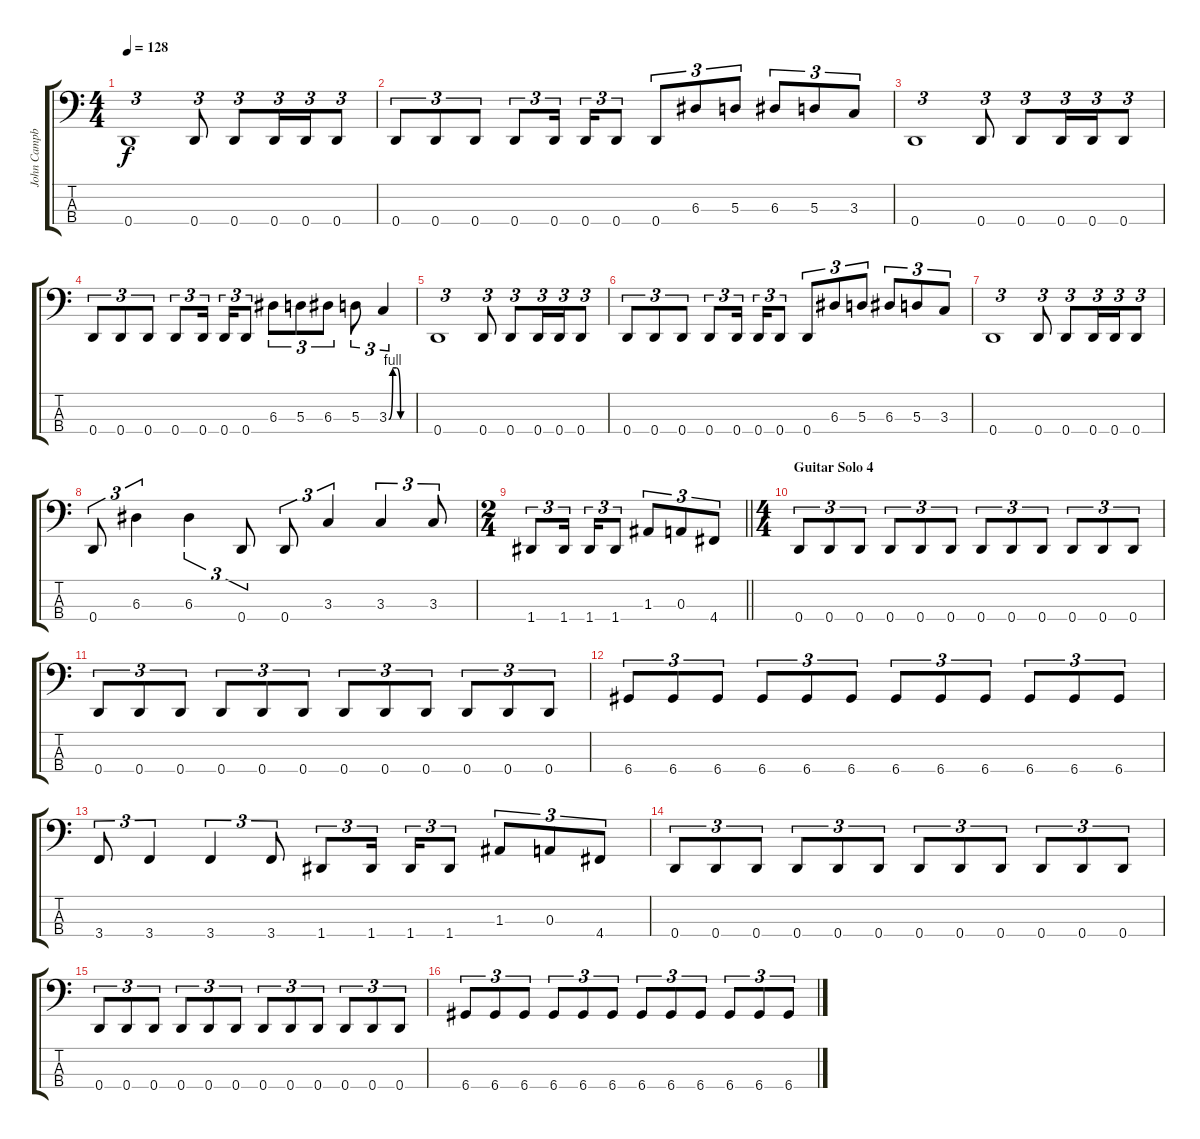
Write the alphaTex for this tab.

\track ("John Campbell" "John Campb") {instrument electricbasspick}
\staff {score tabs}
\tuning (G2 D2 A1 D1) {hide}
\ts (4 4)
\tempo 128
\clef f4
\ks c
0.4.1{tu (3 2) dy f} 0.4.8{tu (3 2)} 0.4.8{tu (3 2)} 0.4.16{tu (3 2)} 0.4.16{tu (3 2)} 0.4.8{tu (3 2)} |
0.4.8{tu (3 2)} 0.4.8{tu (3 2)} 0.4.8{tu (3 2)} 0.4.8{tu (3 2)} 0.4.16{tu (3 2) beam splitsecondary} 0.4.16{tu (3 2)} 0.4.8{tu (3 2)} 0.4.8{tu (3 2)} 6.3.8{tu (3 2)} 5.3.8{tu (3 2)} 6.3.8{tu (3 2)} 5.3.8{tu (3 2)} 3.3.8{tu (3 2)} |
0.4.1{tu (3 2)} 0.4.8{tu (3 2)} 0.4.8{tu (3 2)} 0.4.16{tu (3 2)} 0.4.16{tu (3 2)} 0.4.8{tu (3 2)} |
0.4.8{tu (3 2)} 0.4.8{tu (3 2)} 0.4.8{tu (3 2)} 0.4.8{tu (3 2)} 0.4.16{tu (3 2) beam splitsecondary} 0.4.16{tu (3 2)} 0.4.8{tu (3 2)} 6.3.8{tu (3 2)} 5.3.8{tu (3 2)} 6.3.8{tu (3 2)} 5.3.8{tu (3 2)} 3.3{be (custom 0 0 10 4 20 4 30 0 60 0)}.4{tu (3 2)} |
0.4.1{tu (3 2)} 0.4.8{tu (3 2)} 0.4.8{tu (3 2)} 0.4.16{tu (3 2)} 0.4.16{tu (3 2)} 0.4.8{tu (3 2)} |
0.4.8{tu (3 2)} 0.4.8{tu (3 2)} 0.4.8{tu (3 2)} 0.4.8{tu (3 2)} 0.4.16{tu (3 2) beam splitsecondary} 0.4.16{tu (3 2)} 0.4.8{tu (3 2)} 0.4.8{tu (3 2)} 6.3.8{tu (3 2)} 5.3.8{tu (3 2)} 6.3.8{tu (3 2)} 5.3.8{tu (3 2)} 3.3.8{tu (3 2)} |
0.4.1{tu (3 2)} 0.4.8{tu (3 2)} 0.4.8{tu (3 2)} 0.4.16{tu (3 2)} 0.4.16{tu (3 2)} 0.4.8{tu (3 2)} |
0.4.8{tu (3 2)} 6.3.4{tu (3 2)} 6.3.4{tu (3 2)} 0.4.8{tu (3 2)} 0.4.8{tu (3 2)} 3.3.4{tu (3 2)} 3.3.4{tu (3 2)} 3.3.8{tu (3 2)} |
\ts (2 4)
\barLineRight lightlight
1.4.8{tu (3 2)} 1.4.16{tu (3 2) beam splitsecondary} 1.4.16{tu (3 2)} 1.4.8{tu (3 2)} 1.3.8{tu (3 2)} 0.3.8{tu (3 2)} 4.4.8{tu (3 2)} |
\ts (4 4)
\section ("" "Guitar Solo 4")
0.4.8{tu (3 2)} 0.4.8{tu (3 2)} 0.4.8{tu (3 2)} 0.4.8{tu (3 2)} 0.4.8{tu (3 2)} 0.4.8{tu (3 2)} 0.4.8{tu (3 2)} 0.4.8{tu (3 2)} 0.4.8{tu (3 2)} 0.4.8{tu (3 2)} 0.4.8{tu (3 2)} 0.4.8{tu (3 2)} |
0.4.8{tu (3 2)} 0.4.8{tu (3 2)} 0.4.8{tu (3 2)} 0.4.8{tu (3 2)} 0.4.8{tu (3 2)} 0.4.8{tu (3 2)} 0.4.8{tu (3 2)} 0.4.8{tu (3 2)} 0.4.8{tu (3 2)} 0.4.8{tu (3 2)} 0.4.8{tu (3 2)} 0.4.8{tu (3 2)} |
6.4.8{tu (3 2)} 6.4.8{tu (3 2)} 6.4.8{tu (3 2)} 6.4.8{tu (3 2)} 6.4.8{tu (3 2)} 6.4.8{tu (3 2)} 6.4.8{tu (3 2)} 6.4.8{tu (3 2)} 6.4.8{tu (3 2)} 6.4.8{tu (3 2)} 6.4.8{tu (3 2)} 6.4.8{tu (3 2)} |
3.4.8{tu (3 2)} 3.4.4{tu (3 2)} 3.4.4{tu (3 2)} 3.4.8{tu (3 2)} 1.4.8{tu (3 2)} 1.4.16{tu (3 2) beam splitsecondary} 1.4.16{tu (3 2)} 1.4.8{tu (3 2)} 1.3.8{tu (3 2)} 0.3.8{tu (3 2)} 4.4.8{tu (3 2)} |
0.4.8{tu (3 2)} 0.4.8{tu (3 2)} 0.4.8{tu (3 2)} 0.4.8{tu (3 2)} 0.4.8{tu (3 2)} 0.4.8{tu (3 2)} 0.4.8{tu (3 2)} 0.4.8{tu (3 2)} 0.4.8{tu (3 2)} 0.4.8{tu (3 2)} 0.4.8{tu (3 2)} 0.4.8{tu (3 2)} |
0.4.8{tu (3 2)} 0.4.8{tu (3 2)} 0.4.8{tu (3 2)} 0.4.8{tu (3 2)} 0.4.8{tu (3 2)} 0.4.8{tu (3 2)} 0.4.8{tu (3 2)} 0.4.8{tu (3 2)} 0.4.8{tu (3 2)} 0.4.8{tu (3 2)} 0.4.8{tu (3 2)} 0.4.8{tu (3 2)} |
6.4.8{tu (3 2)} 6.4.8{tu (3 2)} 6.4.8{tu (3 2)} 6.4.8{tu (3 2)} 6.4.8{tu (3 2)} 6.4.8{tu (3 2)} 6.4.8{tu (3 2)} 6.4.8{tu (3 2)} 6.4.8{tu (3 2)} 6.4.8{tu (3 2)} 6.4.8{tu (3 2)} 6.4.8{tu (3 2)}
